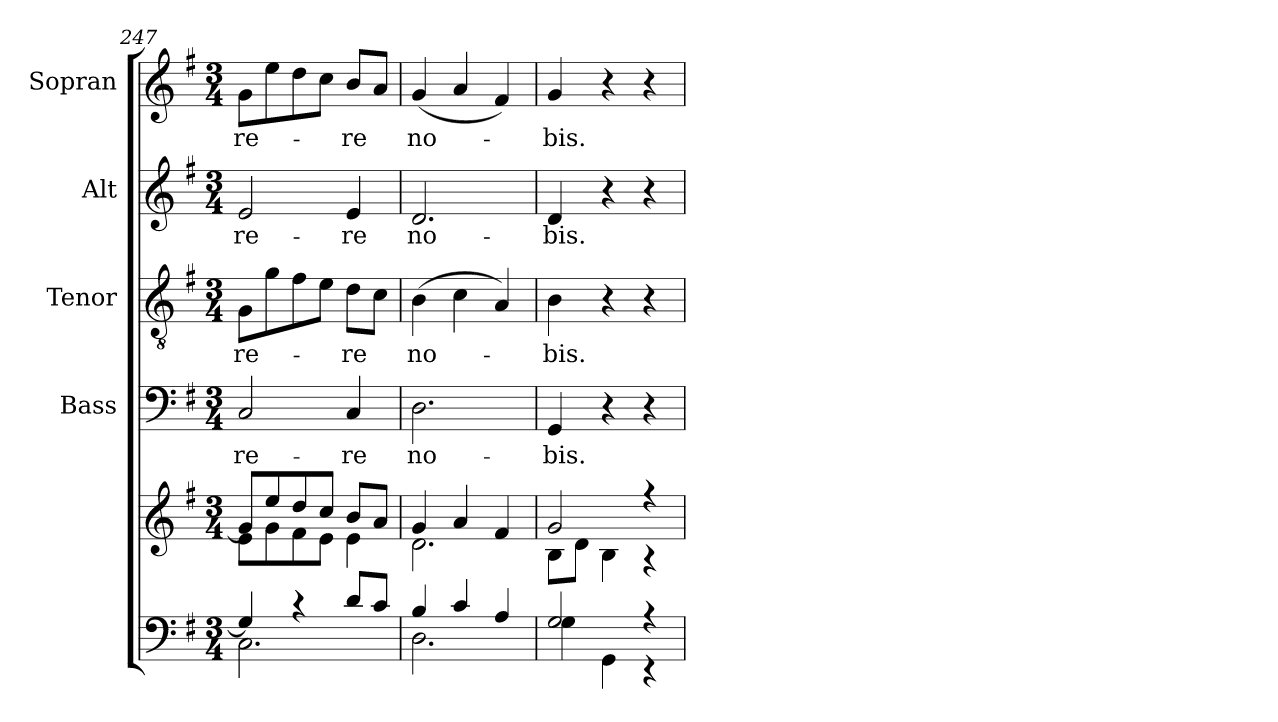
**kern	**kern	**kern	**text	**kern	**text	**kern	**text	**kern	**text
*part5	*part5	*part4	*part4	*part3	*part3	*part2	*part2	*part1	*part1
*staff6	*staff5	*staff4	*staff4	*staff3	*staff3	*staff2	*staff2	*staff1	*staff1
*	*	*I"Bass	*	*I"Tenor	*	*I"Alt	*	*I"Sopran	*
*	*	*I'B.	*	*I'T.	*	*I'A.	*	*I'S.	*
*clefF4	*clefG2	*clefF4	*	*clefGv2	*	*clefG2	*	*clefG2	*
*k[f#]	*k[f#]	*k[f#]	*	*k[f#]	*	*k[f#]	*	*k[f#]	*
*G:	*G:	*G:	*	*G:	*	*G:	*	*G:	*
*M3/4	*M3/4	*M3/4	*	*M3/4	*	*M3/4	*	*M3/4	*
=247	=247	=247	=247	=247	=247	=247	=247	=247	=247
*^	*^	*	*	*	*	*	*	*	*
!	!	!	!	!	!LO:LY:b	!	!LO:LY:b	!	!LO:LY:b	!	!LO:LY:b
4G/]	2.C\	8g/L]	8e\L	2C/	-re-	8G\L	-re-	2e/	-re-	8g\L	-re-
.	.	8ee/	8g\	.	.	8g\	.	.	.	8ee\	.
4rc	.	8dd/	8f#\	.	.	8f#\	.	.	.	8dd\	.
.	.	8cc/J	8e\J	.	.	8e\J	.	.	.	8cc\J	.
!	!	!	!	!	!LO:LY:b	!	!LO:LY:b	!	!LO:LY:b	!	!LO:LY:b
8d/L	.	8b/L	4e\	4C/	-re	8d\L	-re	4e/	-re	8b/L	-re
8c/J	.	8a/J	.	.	.	8c\J	.	.	.	8a/J	.
=248	=248	=248	=248	=248	=248	=248	=248	=248	=248	=248	=248
!	!	!	!	!	!LO:LY:b	!	!LO:LY:b	!	!LO:LY:b	!	!LO:LY:b
4B/	2.D\	4g/	2.d\	2.D\	no-	(>4B\	no-	2.d/	no-	(<4g/	no-
4c/	.	4a/	.	.	.	4c\	.	.	.	4a/	.
4A/	.	4f#/	.	.	.	4A/)	.	.	.	4f#/)	.
=249	=249	=249	=249	=249	=249	=249	=249	=249	=249	=249	=249
!	!	!	!	!	!LO:LY:b	!	!LO:LY:b	!	!LO:LY:b	!	!LO:LY:b
2G/	4G\	2g/	8B\L	4GG/	-bis.	4B\	-bis.	4d/	-bis.	4g/	-bis.
.	.	.	8d\J	.	.	.	.	.	.	.	.
.	4GG\	.	4B\	4r	.	4r	.	4r	.	4r	.
4r	4r	4r	4r	4r	.	4r	.	4r	.	4r	.
*v	*v	*	*	*	*	*	*	*	*	*	*
*	*v	*v	*	*	*	*	*	*	*	*
=	=	=	=	=	=	=	=	=	=
*-	*-	*-	*-	*-	*-	*-	*-	*-	*-
